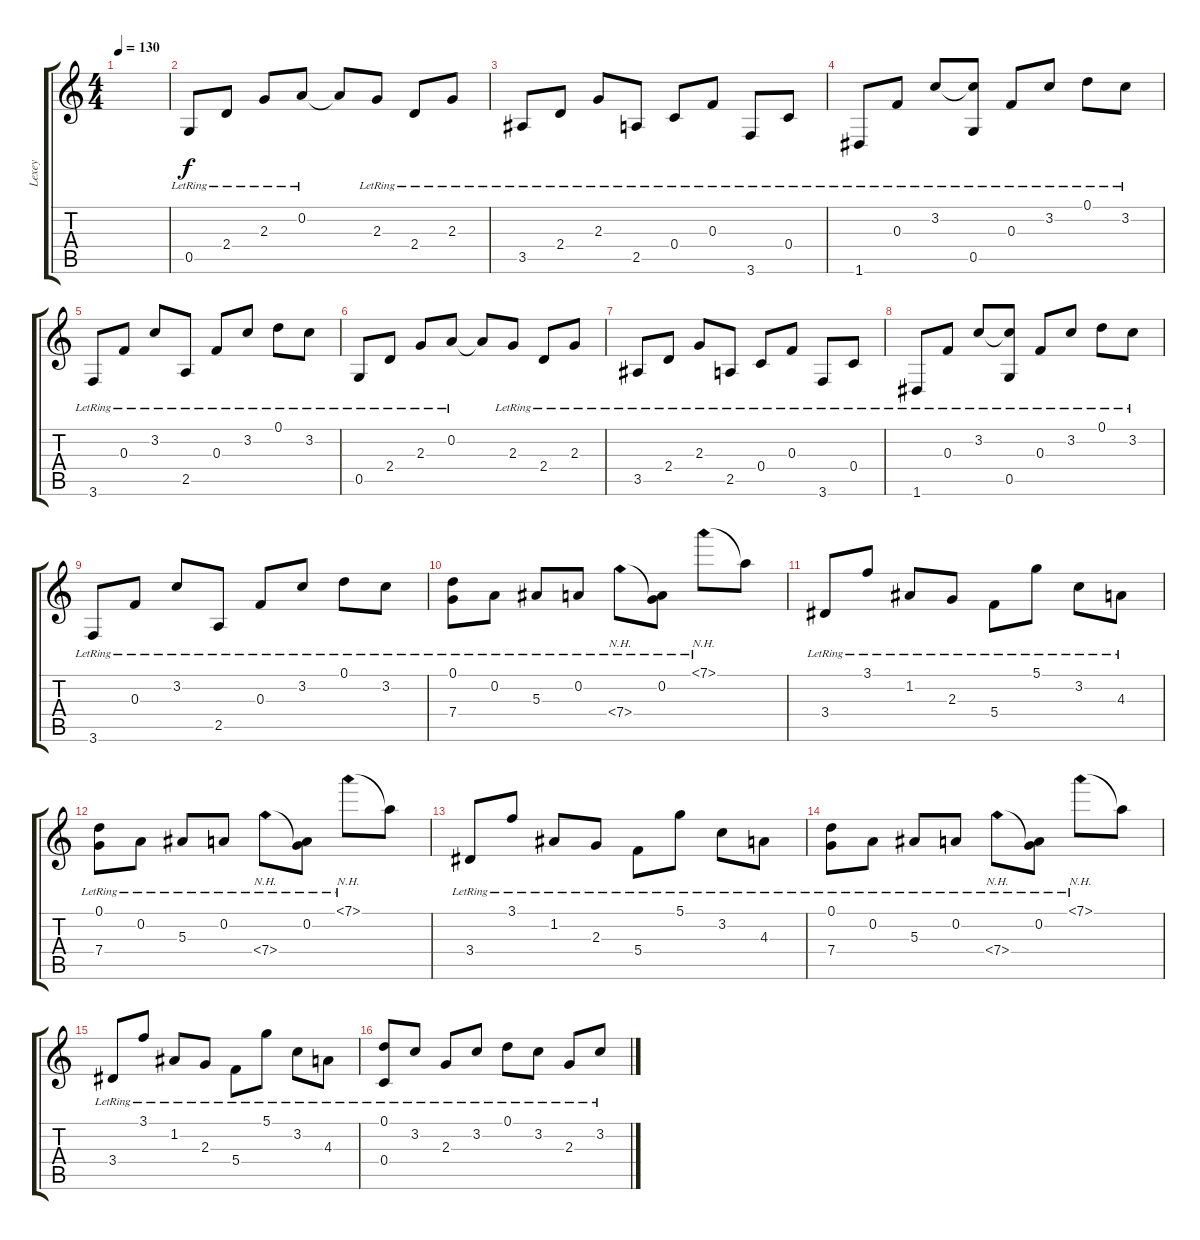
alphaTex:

\track ("Lexey" "Lexey") {instrument acousticguitarsteel}
\staff {score tabs}
\tuning (D4 A3 F3 C3 G2 D2) {hide}
\ts (4 4)
\tempo 130
\clef g2
\ks c
|
0.5{lr}.8 2.4{lr}.8 2.3{lr}.8 0.2{lr}.8 0.2{t}.8 2.3{lr}.8 2.4{lr}.8 2.3{lr}.8 |
3.5{lr}.8 2.4{lr}.8 2.3{lr}.8 2.5{lr}.8 0.4{lr}.8 0.3{lr}.8 3.6{lr}.8 0.4{lr}.8 |
1.6{lr}.8 0.3{lr}.8 3.2{lr}.8 (3.2{t} 0.5{lr}).8 0.3{lr}.8 3.2{lr}.8 0.1{lr}.8 3.2{lr}.8 |
3.6{lr}.8 0.3{lr}.8 3.2{lr}.8 2.5{lr}.8 0.3{lr}.8 3.2{lr}.8 0.1{lr}.8 3.2{lr}.8 |
0.5{lr}.8 2.4{lr}.8 2.3{lr}.8 0.2{lr}.8 0.2{t}.8 2.3{lr}.8 2.4{lr}.8 2.3{lr}.8 |
3.5{lr}.8 2.4{lr}.8 2.3{lr}.8 2.5{lr}.8 0.4{lr}.8 0.3{lr}.8 3.6{lr}.8 0.4{lr}.8 |
1.6{lr}.8 0.3{lr}.8 3.2{lr}.8 (3.2{t} 0.5{lr}).8 0.3{lr}.8 3.2{lr}.8 0.1{lr}.8 3.2{lr}.8 |
3.6{lr}.8 0.3{lr}.8 3.2{lr}.8 2.5{lr}.8 0.3{lr}.8 3.2{lr}.8 0.1{lr}.8 3.2{lr}.8 |
(0.1{lr} 7.4{lr}).8 0.2{lr}.8 5.3{lr}.8 0.2{lr}.8 7.4{nh lr}.8 (0.2{lr} 7.4{t}).8 7.1{nh lr}.8 7.1{t}.8 |
3.4{lr}.8 3.1{lr}.8 1.2{lr}.8 2.3{lr}.8 5.4{lr}.8 5.1{lr}.8 3.2{lr}.8 4.3{lr}.8 |
(0.1{lr} 7.4{lr}).8 0.2{lr}.8 5.3{lr}.8 0.2{lr}.8 7.4{nh lr}.8 (0.2{lr} 7.4{t}).8 7.1{nh lr}.8 7.1{t}.8 |
3.4{lr}.8 3.1{lr}.8 1.2{lr}.8 2.3{lr}.8 5.4{lr}.8 5.1{lr}.8 3.2{lr}.8 4.3{lr}.8 |
(0.1{lr} 7.4{lr}).8 0.2{lr}.8 5.3{lr}.8 0.2{lr}.8 7.4{nh lr}.8 (0.2{lr} 7.4{t}).8 7.1{nh lr}.8 7.1{t}.8 |
3.4{lr}.8 3.1{lr}.8 1.2{lr}.8 2.3{lr}.8 5.4{lr}.8 5.1{lr}.8 3.2{lr}.8 4.3{lr}.8 |
(0.1{lr} 0.4{lr}).8 3.2{lr}.8 2.3{lr}.8 3.2{lr}.8 0.1{lr}.8 3.2{lr}.8 2.3{lr}.8 3.2{lr}.8
